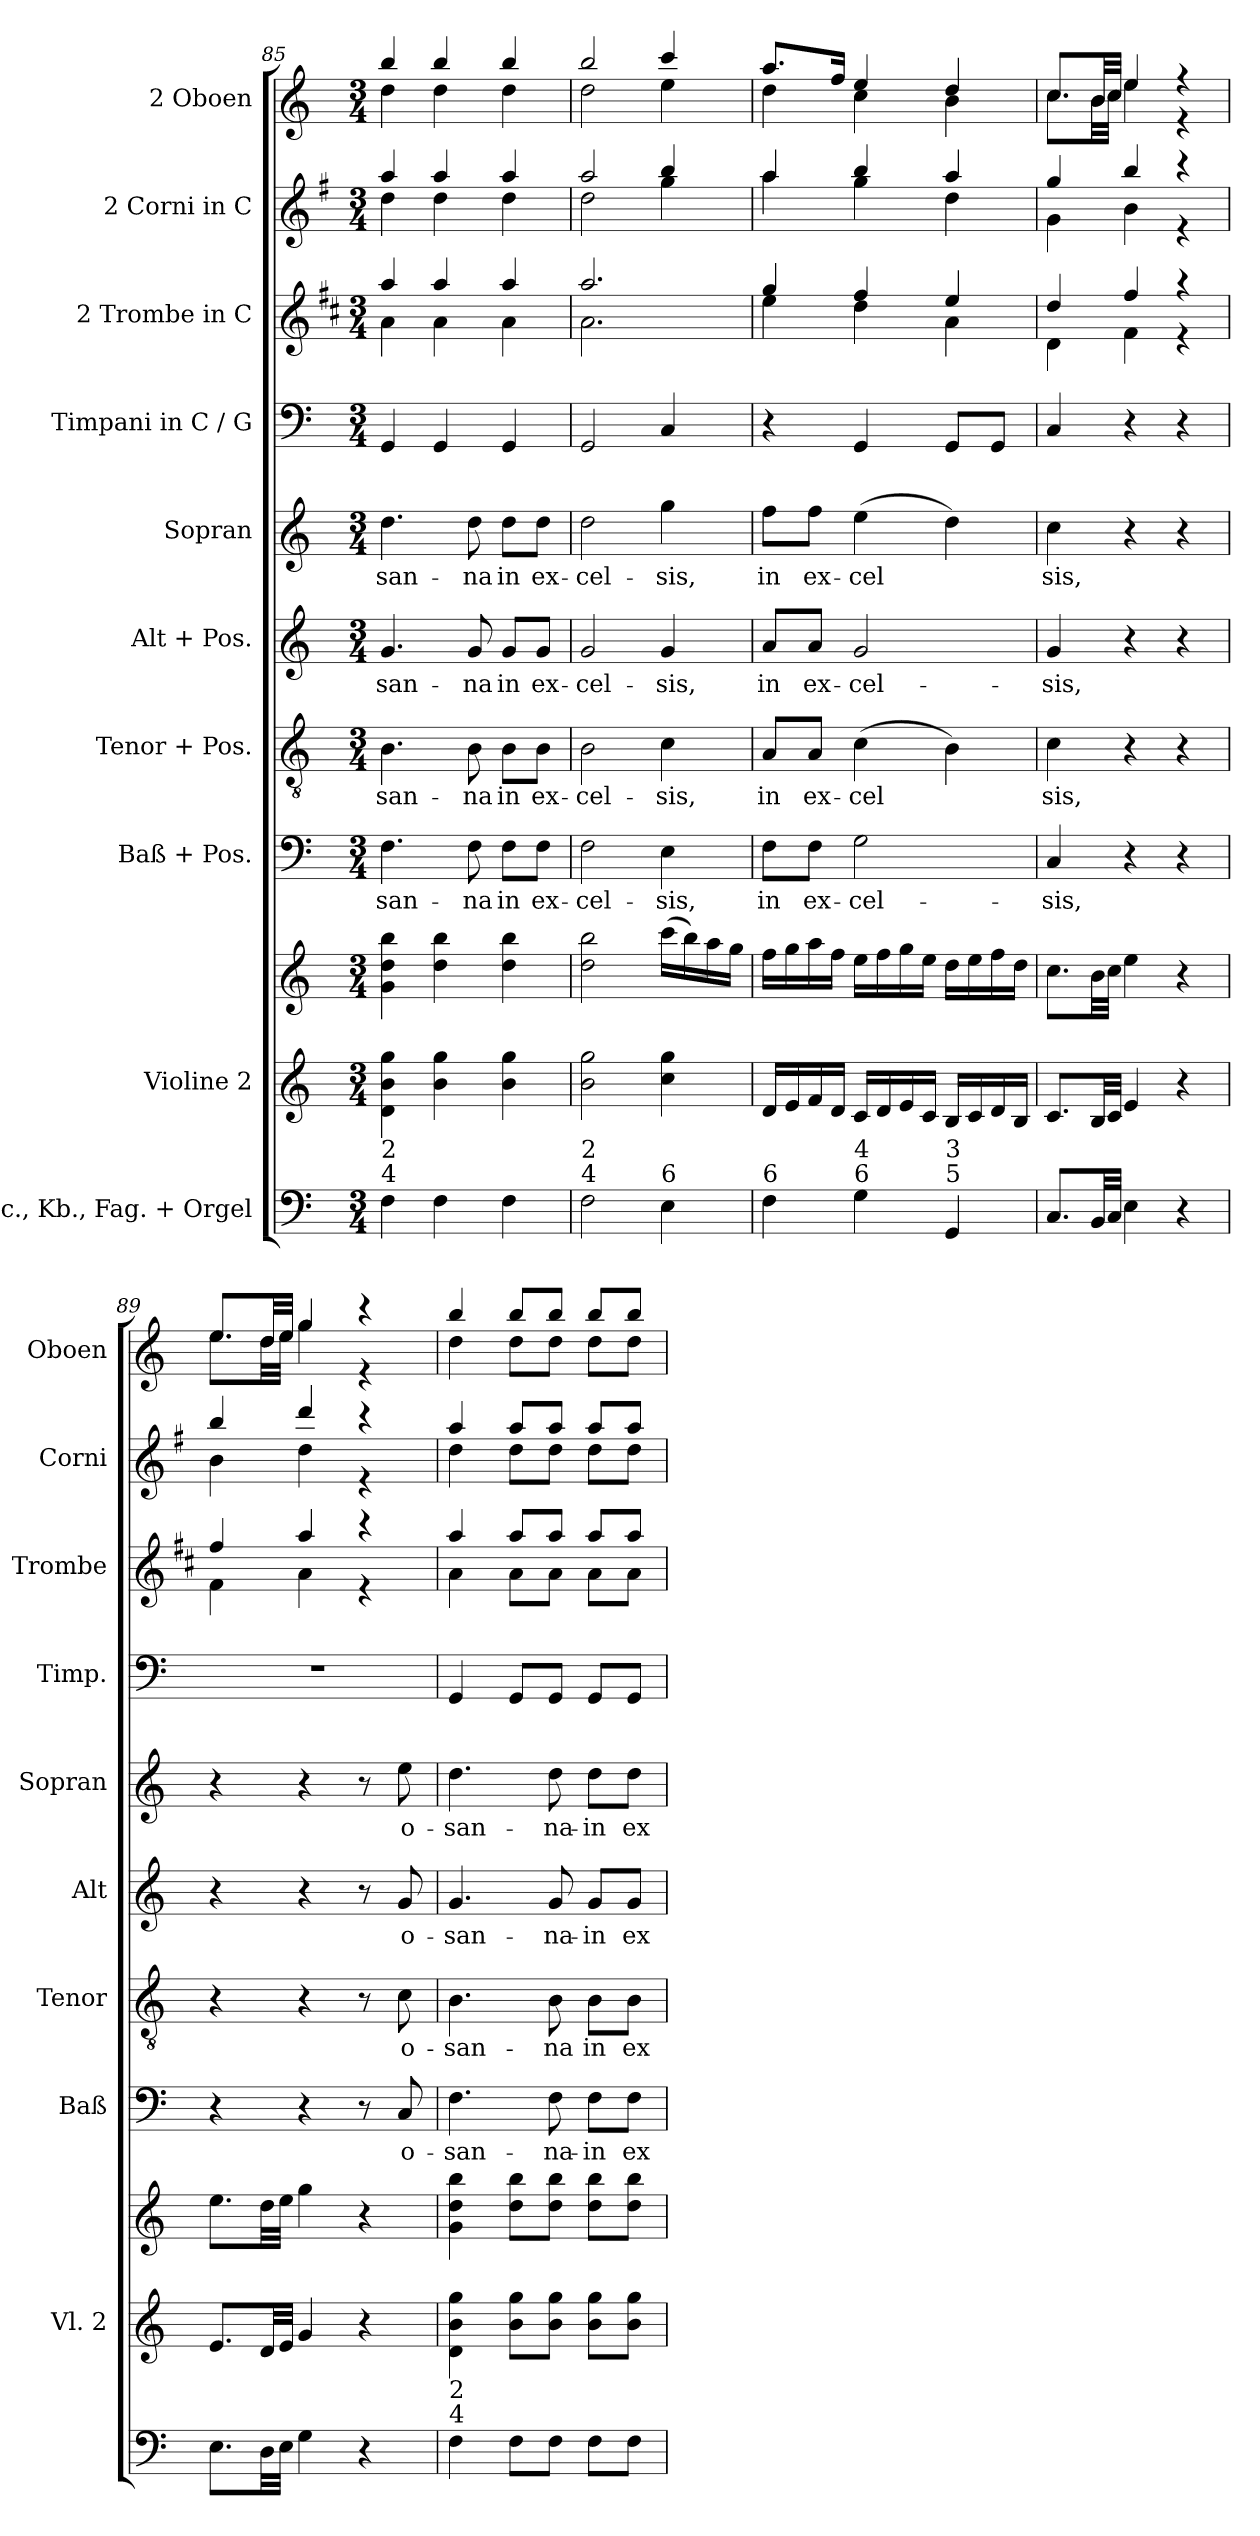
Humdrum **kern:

**kern	**kern	**kern	**kern	**text	**kern	**text	**kern	**text	**kern	**text	**kern	**kern	**kern	**kern
*part10	*part9	*part9	*part8	*part8	*part7	*part7	*part6	*part6	*part5	*part5	*part4	*part3	*part2	*part1
*staff11	*staff10	*staff9	*staff8	*staff8	*staff7	*staff7	*staff6	*staff6	*staff5	*staff5	*staff4	*staff3	*staff2	*staff1
*I"Vlc., Kb., Fag. + Orgel	*I"Violine 2	*	*I"Baß + Pos.	*	*I"Tenor + Pos.	*	*I"Alt + Pos.	*	*I"Sopran	*	*I"Timpani in C / G	*I"2 Trombe in C	*I"2 Corni in C	*I"2 Oboen
*	*I'Vl. 2	*	*I'Baß	*	*I'Tenor	*	*I'Alt	*	*I'Sopran	*	*I'Timp.	*I'Trombe	*I'Corni	*I'Oboen
*clefF4	*clefG2	*clefG2	*clefF4	*	*clefGv2	*	*clefG2	*	*clefG2	*	*clefF4	*clefG2	*clefG2	*clefG2
*	*	*	*	*	*	*	*	*	*	*	*	*ITrd1c2	*ITrd4c7	*
*k[]	*k[]	*k[]	*k[]	*	*k[]	*	*k[]	*	*k[]	*	*k[]	*k[]	*k[]	*k[]
*M3/4	*M3/4	*M3/4	*M3/4	*	*M3/4	*	*M3/4	*	*M3/4	*	*M3/4	*M3/4	*M3/4	*M3/4
=85	=85	=85	=85	=85	=85	=85	=85	=85	=85	=85	=85	=85	=85	=85
!LO:TX:a:t=4	!	!	!	!	!	!	!	!	!	!	!	!	!	!
!LO:TX:a:t=2	!	!	!	!	!	!	!	!	!	!	!	!	!	!
!	!	!	!	!LO:LY:b	!	!LO:LY:b	!	!LO:LY:b	!	!LO:LY:b	!	!	!	!
*	*	*	*	*	*	*	*	*	*	*	*	*^	*^	*^
4F\	4d\ 4b\ 4gg\	4g\ 4dd\ 4bb\	4.F\	san-	4.B\	san-	4.g/	san-	4.dd\	san-	4GG/	4gg/	4g\	4dd/	4g\	4bb/	4dd\
4F\	4b\ 4gg\	4dd\ 4bb\	.	.	.	.	.	.	.	.	4GG/	4gg/	4g\	4dd/	4g\	4bb/	4dd\
!	!	!	!	!LO:LY:b	!	!LO:LY:b	!	!LO:LY:b	!	!LO:LY:b	!	!	!	!	!	!	!
.	.	.	8F\	na	8B\	na	8g/	na	8dd\	na	.	.	.	.	.	.	.
!	!	!	!	!LO:LY:b	!	!LO:LY:b	!	!LO:LY:b	!	!LO:LY:b	!	!	!	!	!	!	!
4F\	4b\ 4gg\	4dd\ 4bb\	8F\L	in	8B\L	in	8g/L	in	8dd\L	in	4GG/	4gg/	4g\	4dd/	4g\	4bb/	4dd\
!	!	!	!	!LO:LY:b	!	!LO:LY:b	!	!LO:LY:b	!	!LO:LY:b	!	!	!	!	!	!	!
.	.	.	8F\J	ex-	8B\J	ex-	8g/J	ex-	8dd\J	ex-	.	.	.	.	.	.	.
=86	=86	=86	=86	=86	=86	=86	=86	=86	=86	=86	=86	=86	=86	=86	=86	=86	=86
!LO:TX:a:t=4	!	!	!	!	!	!	!	!	!	!	!	!	!	!	!	!	!
!LO:TX:a:t=2	!	!	!	!	!	!	!	!	!	!	!	!	!	!	!	!	!
!	!	!	!	!LO:LY:b	!	!LO:LY:b	!	!LO:LY:b	!	!LO:LY:b	!	!	!	!	!	!	!
2F\	2b\ 2gg\	2dd\ 2bb\	2F\	cel-	2B\	cel-	2g/	cel-	2dd\	cel-	2GG/	2.gg/	2.g\	2dd/	2g\	2bb/	2dd\
!LO:TX:a:t=6	!	!	!	!	!	!	!	!	!	!	!	!	!	!	!	!	!
!	!	!	!	!LO:LY:b	!	!LO:LY:b	!	!LO:LY:b	!	!LO:LY:b	!	!	!	!	!	!	!
4E\	4cc\ 4gg\	(>16ccc\LL	4E\	sis,	4c\	sis,	4g/	sis,	4gg\	sis,	4C/	.	.	4ee/	4cc\	4ccc/	4ee\
.	.	16bb\)	.	.	.	.	.	.	.	.	.	.	.	.	.	.	.
.	.	16aa\	.	.	.	.	.	.	.	.	.	.	.	.	.	.	.
.	.	16gg\JJ	.	.	.	.	.	.	.	.	.	.	.	.	.	.	.
!!LO:PB:g=z	!!
=87	=87	=87	=87	=87	=87	=87	=87	=87	=87	=87	=87	=87	=87	=87	=87	=87	=87
!LO:TX:a:t=6	!	!	!	!	!	!	!	!	!	!	!	!	!	!	!	!	!
!	!	!	!	!LO:LY:b	!	!LO:LY:b	!	!LO:LY:b	!	!LO:LY:b	!	!	!	!	!	!	!
4F\	16d/LL	16ff\LL	8F\L	in	8A/L	in	8a/L	in	8ff\L	in	4r	4ff/	4dd\	4dd/	4dd\	8.aa/L	4dd\
.	16e/	16gg\	.	.	.	.	.	.	.	.	.	.	.	.	.	.	.
!	!	!	!	!LO:LY:b	!	!LO:LY:b	!	!LO:LY:b	!	!LO:LY:b	!	!	!	!	!	!	!
.	16f/	16aa\	8F\J	ex-	8A/J	ex-	8a/J	ex-	8ff\J	ex-	.	.	.	.	.	.	.
.	16d/JJ	16ff\JJ	.	.	.	.	.	.	.	.	.	.	.	.	.	16ff/Jk	.
!LO:TX:a:t=6	!	!	!	!	!	!	!	!	!	!	!	!	!	!	!	!	!
!LO:TX:a:t=4	!	!	!	!	!	!	!	!	!	!	!	!	!	!	!	!	!
!	!	!	!	!LO:LY:b	!	!LO:LY:b	!	!LO:LY:b	!	!LO:LY:b	!	!	!	!	!	!	!
4G\	16c/LL	16ee\LL	2G\	cel-	(>4c\	cel	2g/	cel-	(>4ee\	cel	4GG/	4ee/	4cc\	4ee/	4cc\	4ee/	4cc\
.	16d/	16ff\	.	.	.	.	.	.	.	.	.	.	.	.	.	.	.
.	16e/	16gg\	.	.	.	.	.	.	.	.	.	.	.	.	.	.	.
.	16c/JJ	16ee\JJ	.	.	.	.	.	.	.	.	.	.	.	.	.	.	.
!LO:TX:a:t=5	!	!	!	!	!	!	!	!	!	!	!	!	!	!	!	!	!
!LO:TX:a:t=3	!	!	!	!	!	!	!	!	!	!	!	!	!	!	!	!	!
4GG/	16B/LL	16dd\LL	.	.	4B\)	.	.	.	4dd\)	.	8GG/L	4dd/	4g\	4dd/	4g\	4dd/	4b\
.	16c/	16ee\	.	.	.	.	.	.	.	.	.	.	.	.	.	.	.
.	16d/	16ff\	.	.	.	.	.	.	.	.	8GG/J	.	.	.	.	.	.
.	16B/JJ	16dd\JJ	.	.	.	.	.	.	.	.	.	.	.	.	.	.	.
=88	=88	=88	=88	=88	=88	=88	=88	=88	=88	=88	=88	=88	=88	=88	=88	=88	=88
!	!	!	!	!LO:LY:b	!	!LO:LY:b	!	!LO:LY:b	!	!LO:LY:b	!	!	!	!	!	!	!
8.C/L	8.c/L	8.cc\L	4C/	sis,	4c\	sis,	4g/	sis,	4cc\	sis,	4C/	4cc/	4c\	4cc/	4c\	8.cc/L	8.cc\L
32BB/LL	32B/LL	32b\LL	.	.	.	.	.	.	.	.	.	.	.	.	.	32b/LL	32b\LL
32C/JJJ	32c/JJJ	32cc\JJJ	.	.	.	.	.	.	.	.	.	.	.	.	.	32cc/JJJ	32cc\JJJ
4E\	4e/	4ee\	4r	.	4r	.	4r	.	4r	.	4r	4ee/	4e\	4ee/	4e\	4ee/	4ee\
4r	4r	4r	4r	.	4r	.	4r	.	4r	.	4r	4r	4r	4r	4r	4r	4r
=89	=89	=89	=89	=89	=89	=89	=89	=89	=89	=89	=89	=89	=89	=89	=89	=89	=89
8.E\L	8.e/L	8.ee\L	4r	.	4r	.	4r	.	4r	.	2.r	4ee/	4e\	4ee/	4e\	8.ee/L	8.ee\L
32D\LL	32d/LL	32dd\LL	.	.	.	.	.	.	.	.	.	.	.	.	.	32dd/LL	32dd\LL
32E\JJJ	32e/JJJ	32ee\JJJ	.	.	.	.	.	.	.	.	.	.	.	.	.	32ee/JJJ	32ee\JJJ
4G\	4g/	4gg\	4r	.	4r	.	4r	.	4r	.	.	4gg/	4g\	4gg/	4g\	4gg/	4gg\
4r	4r	4r	8r	.	8r	.	8r	.	8r	.	.	4r	4r	4r	4r	4r	4r
!	!	!	!	!LO:LY:b	!	!LO:LY:b	!	!LO:LY:b	!	!LO:LY:b	!	!	!	!	!	!	!
.	.	.	8C/	o-	8c\	o-	8g/	o-	8ee\	o-	.	.	.	.	.	.	.
=90	=90	=90	=90	=90	=90	=90	=90	=90	=90	=90	=90	=90	=90	=90	=90	=90	=90
!LO:TX:a:t=4	!	!	!	!	!	!	!	!	!	!	!	!	!	!	!	!	!
!LO:TX:a:t=2	!	!	!	!	!	!	!	!	!	!	!	!	!	!	!	!	!
!	!	!	!	!LO:LY:b	!	!LO:LY:b	!	!LO:LY:b	!	!LO:LY:b	!	!	!	!	!	!	!
4F\	4d\ 4b\ 4gg\	4g\ 4dd\ 4bb\	4.F\	san-	4.B\	san-	4.g/	san-	4.dd\	san-	4GG/	4gg/	4g\	4dd/	4g\	4bb/	4dd\
8F\L	8b\ 8gg\L	8dd\ 8bb\L	.	.	.	.	.	.	.	.	8GG/L	8gg/L	8g\L	8dd/L	8g\L	8bb/L	8dd\L
!	!	!	!	!LO:LY:b	!	!LO:LY:b	!	!LO:LY:b	!	!LO:LY:b	!	!	!	!	!	!	!
8F\J	8b\ 8gg\J	8dd\ 8bb\J	8F\	na-	8B\	na	8g/	na-	8dd\	na-	8GG/J	8gg/J	8g\J	8dd/J	8g\J	8bb/J	8dd\J
!	!	!	!	!LO:LY:b	!	!LO:LY:b	!	!LO:LY:b	!	!LO:LY:b	!	!	!	!	!	!	!
8F\L	8b\ 8gg\L	8dd\ 8bb\L	8F\L	in	8B\L	in	8g/L	in	8dd\L	in	8GG/L	8gg/L	8g\L	8dd/L	8g\L	8bb/L	8dd\L
!	!	!	!	!LO:LY:b	!	!LO:LY:b	!	!LO:LY:b	!	!LO:LY:b	!	!	!	!	!	!	!
8F\J	8b\ 8gg\J	8dd\ 8bb\J	8F\J	ex-	8B\J	ex-	8g/J	ex-	8dd\J	ex-	8GG/J	8gg/J	8g\J	8dd/J	8g\J	8bb/J	8dd\J
*	*	*	*	*	*	*	*	*	*	*	*	*v	*v	*	*	*v	*v
*	*	*	*	*	*	*	*	*	*	*	*	*	*v	*v	*
=	=	=	=	=	=	=	=	=	=	=	=	=	=	=
*-	*-	*-	*-	*-	*-	*-	*-	*-	*-	*-	*-	*-	*-	*-
